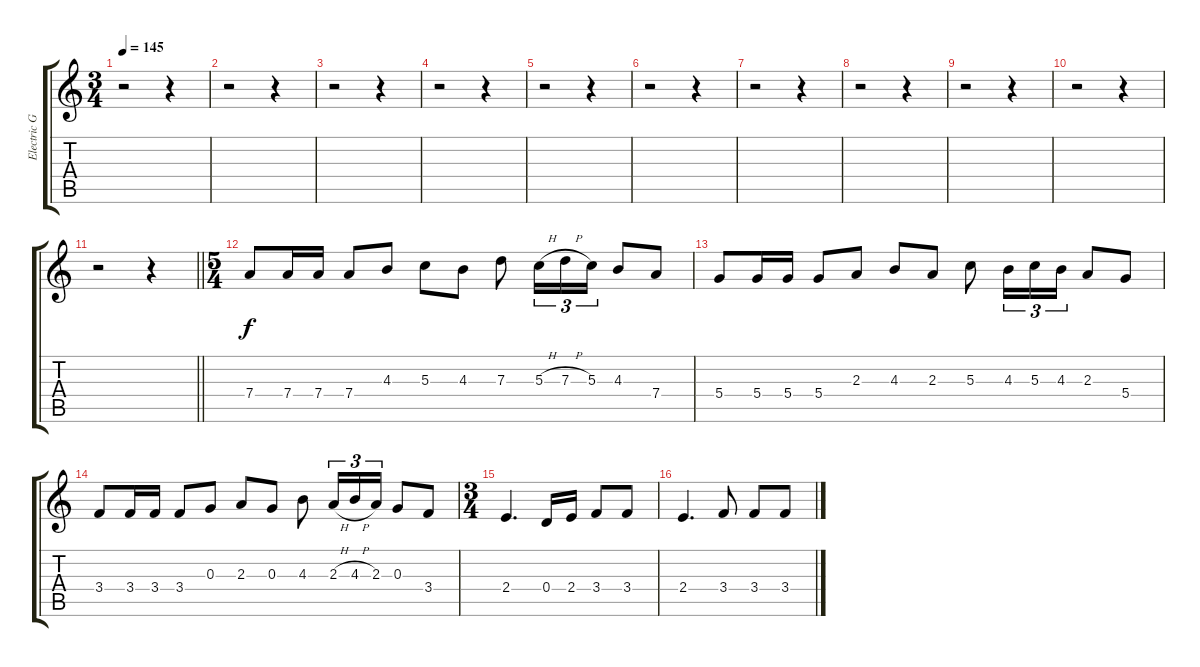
\track ("Electric Guitar 3" "Electric G") {instrument distortionguitar}
\staff {score tabs}
\tuning (E4 B3 G3 D3 A2 E2) {hide}
\ts (3 4)
\tempo 145
\clef g2
\ks aminor
r.2{dy f} r.4 |
r.2 r.4 |
r.2 r.4 |
r.2 r.4 |
r.2 r.4 |
r.2 r.4 |
r.2 r.4 |
r.2 r.4 |
r.2 r.4 |
r.2 r.4 |
\barLineRight lightlight
r.2 r.4 |
\ts (5 4)
7.4.8 7.4.16 7.4.16 7.4.8 4.3.8 5.3.8 4.3.8 7.3.8 5.3{h}.16{tu (3 2)} 7.3{h}.16{tu (3 2)} 5.3.16{tu (3 2)} 4.3.8 7.4.8 |
5.4.8 5.4.16 5.4.16 5.4.8 2.3.8 4.3.8 2.3.8 5.3.8 4.3.16{tu (3 2)} 5.3.16{tu (3 2)} 4.3.16{tu (3 2)} 2.3.8 5.4.8 |
3.4.8 3.4.16 3.4.16 3.4.8 0.3.8 2.3.8 0.3.8 4.3.8 2.3{h}.16{tu (3 2)} 4.3{h}.16{tu (3 2)} 2.3.16{tu (3 2)} 0.3.8 3.4.8 |
\ts (3 4)
2.4.4{d} 0.4.16 2.4.16 3.4.8 3.4.8 |
2.4.4{d} 3.4.8 3.4.8 3.4.8
